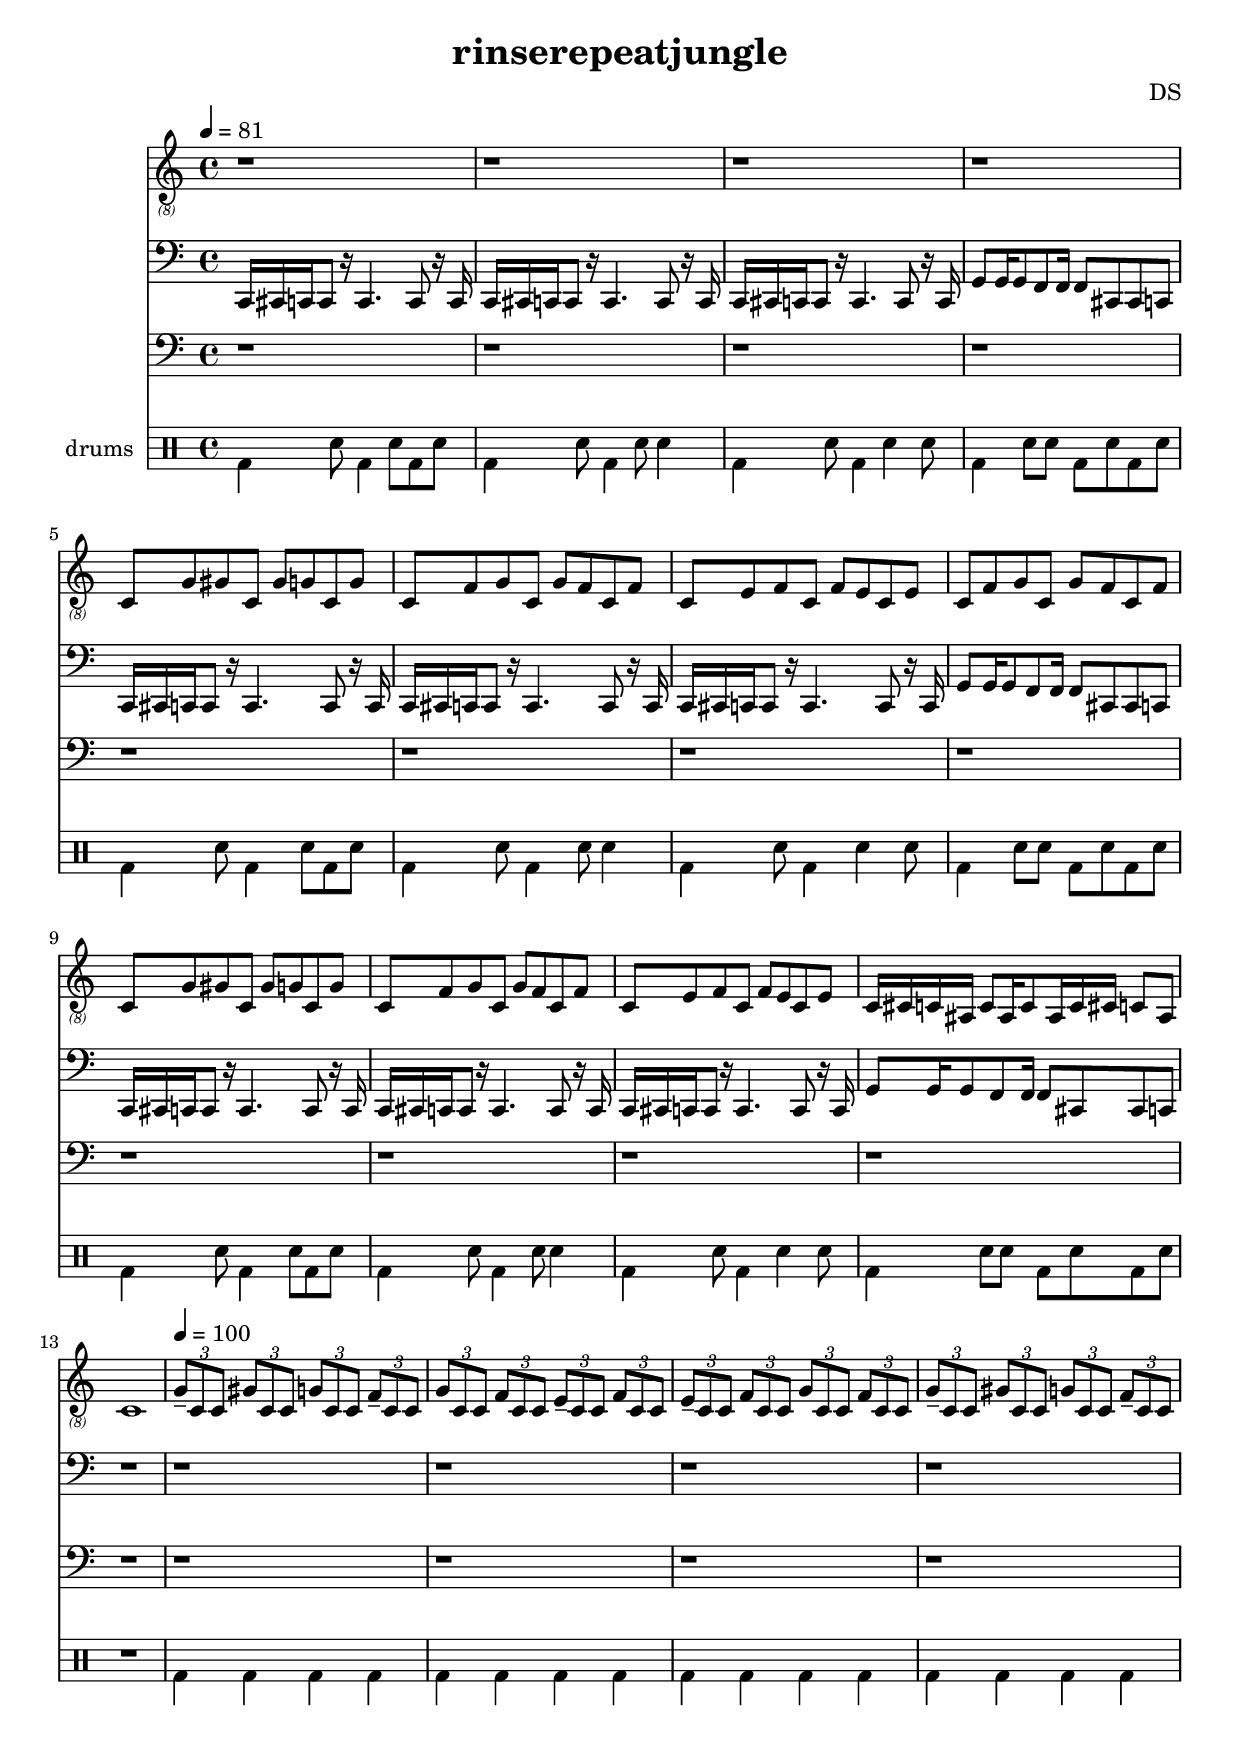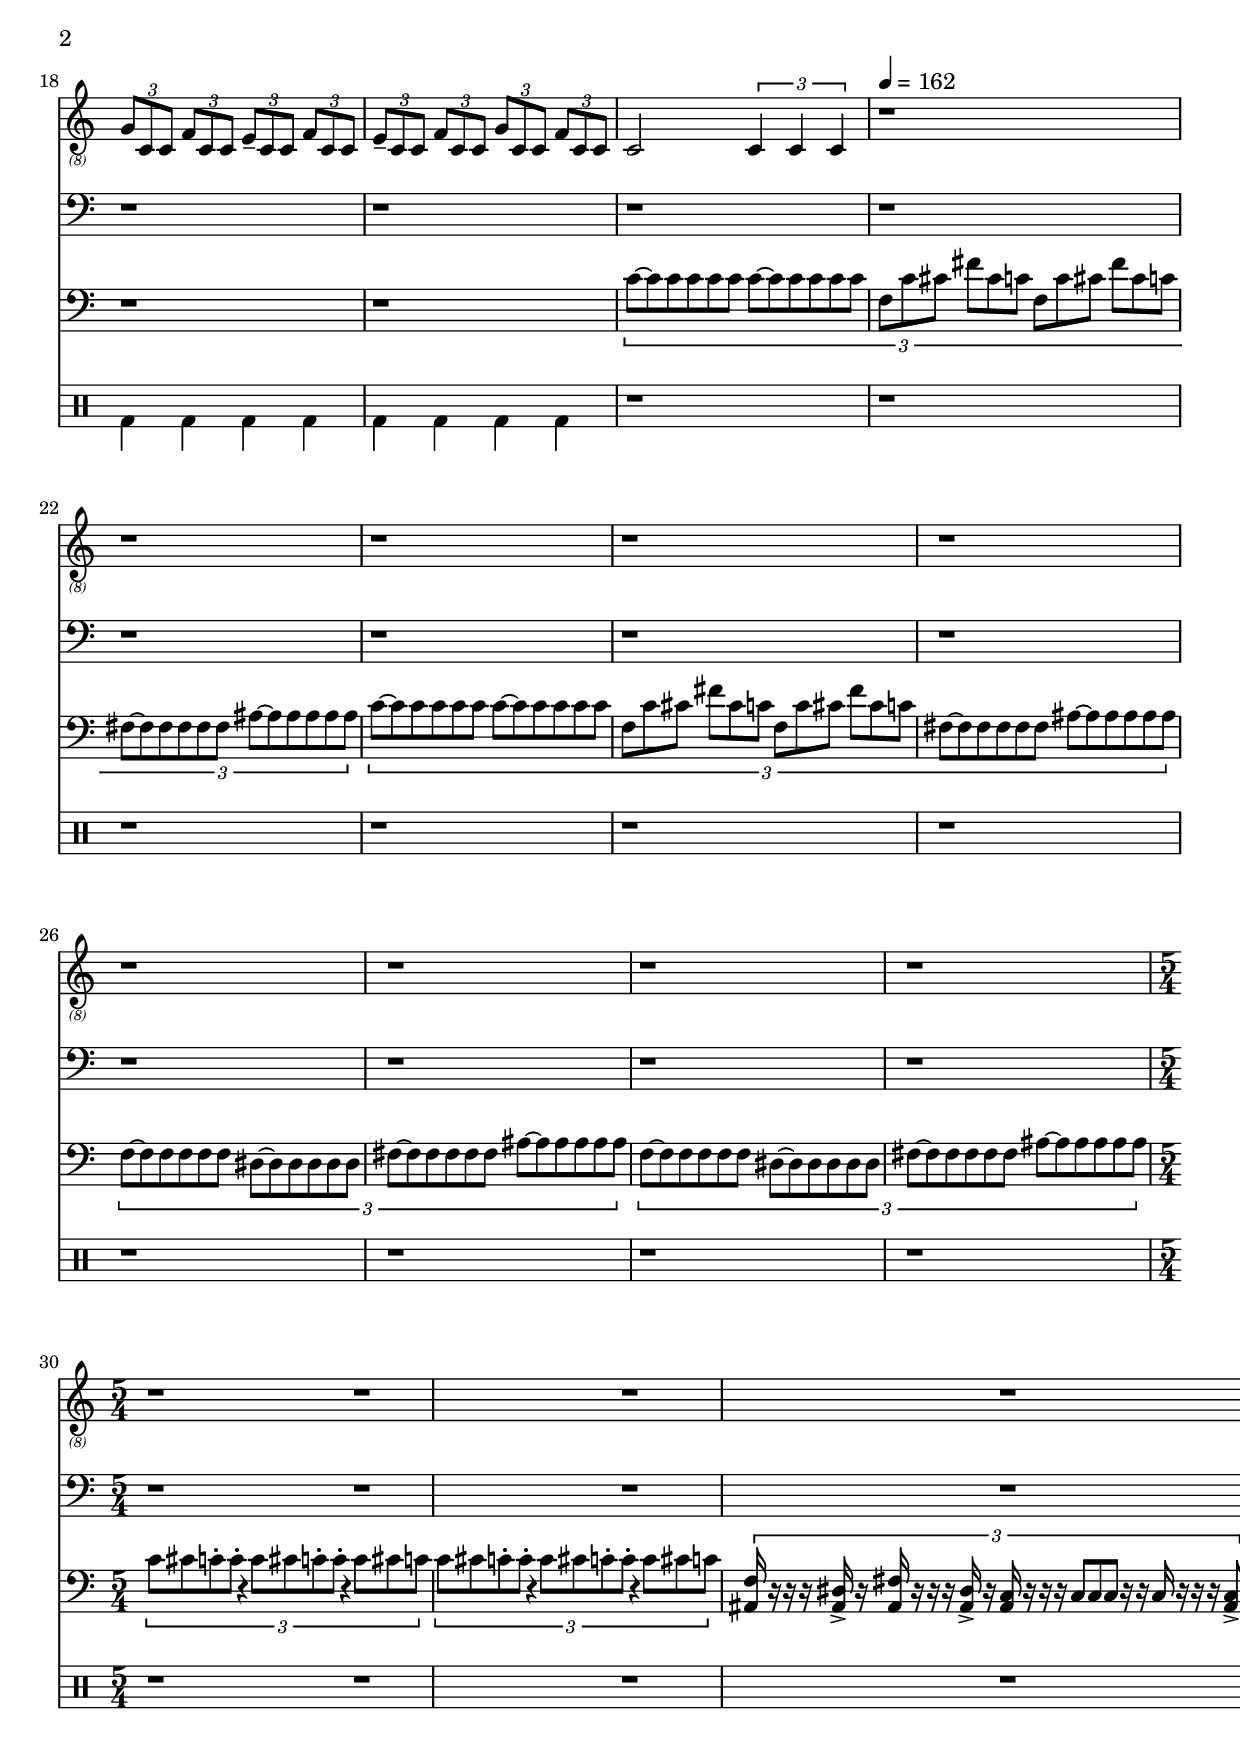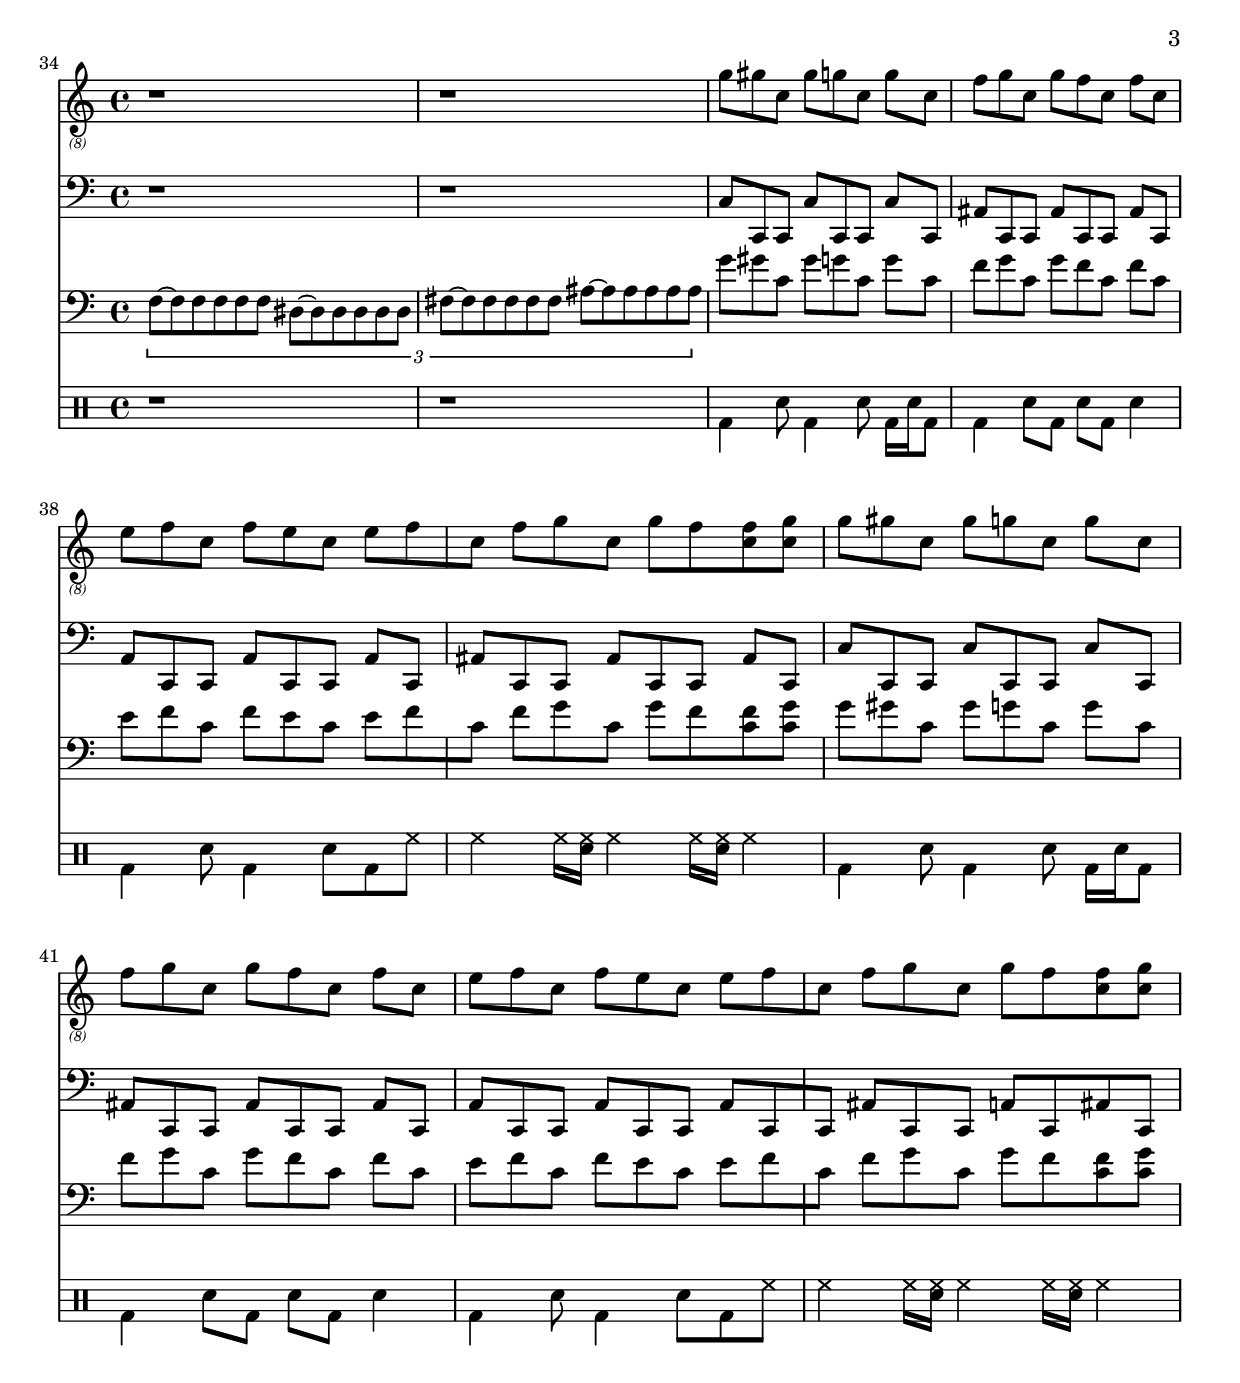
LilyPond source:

junglebdsn = \drummode {
  bd4 sn8 bd4 sn8 bd16 sn16 bd8
  bd4 sn8 bd8 sn8 bd8 sn4
  bd4 sn8 bd4 sn8 bd8 hh8
  hh4 hh16 <hh sn> hh4 hh16 <hh sn> hh4
}

jungledrum = {
  %\tempo 4=100
  \junglebdsn
  \junglebdsn
}

junglerhythm = \relative c {
  c8[ c, c]
  c'[ c, c]
  c' c,
  
  ais'[ c, c]
  ais'[ c, c]
  ais' c,
  
  a'[ c, c]
  a'[ c, c]
  a' c,
  
  ais'[ c, c]
  ais'[ c, c]
  ais' c,
}

junglerhythmAlt = \relative c {
  c8[ c, c]
  c'[ c, c]
  c' c,
  
  ais'[ c, c]
  ais'[ c, c]
  ais' c,
  
  a'[ c, c]
  a'[ c, c]
  a'[ c, c]
  ais'[ c, c]
  a' c, ais' c,
}

junglerhythmLine = {
  \clef bass
  \time 4/4
  \tempo 4=162

  %\tempo 4=100
  \junglerhythm
  \junglerhythmAlt
}

% c last
junglemelodyfourfour = \relative c {
  g'8[ gis c,]
  gis'[ g c,]
  g' c, 
  
  f[ g c, ]
  g'[ f c ]
  f c 
  
  e[ f c ]
  f[ e c ]
  e c 
  
  f[ g c, ]
  g'[ f c ]
  f c 
}

junglemelodyfourfourAlt = \relative c' {
  g'8[ gis c,]
  gis'[ g c,]
  g' c, 
  
  f[ g c, ]
  g'[ f c ]
  f c 
  
  e[ f c ]
  f[ e c ]
  e[ f c ]
  
  f
  g c,
  g' f <f c> <g c,> 
  %f[ g c, ]
  %g'[ f c ]
  
}

junglemelodyLine = {
  \time 4/4
  \tempo 4=162
  %\tempo 4=100

  
  \junglemelodyfourfourAlt
  \junglemelodyfourfourAlt
  %\melodyfourfour
}

%\score {
%  <<
%    \new Staff = "junglemelody line" \junglemelodyLine
%    \new Staff = "junglerhythm line" \junglerhythmLine
%    
%    \new DrumStaff \with { instrumentName = "drums" }
%    <<
%      \new DrumVoice { \stemDown \jungledrum }
%    >>
%  >>
%  \layout { }
%  \midi { }
%}

\version "2.24.3"

\header {
  title = "wayspart"
  composer = "DS"
}

wayspartOne = \relative c' {
  % TODO figure out where whole note c, carries out
  \tuplet 3/2 {
    c8[~c c c c c]
    c~[c c c c c]
    f, c' cis fis cis c
    f, c' cis fis cis c
    fis,~[fis fis fis fis fis]
    ais~[ais ais ais ais ais]
  }
}

wayspartTwo = \relative c' {
  \tuplet 3/2 {
    f,~[f f f f f]
    dis~[dis dis dis dis dis]
    fis~[fis fis fis fis fis]
    ais~[ais ais ais ais ais]
  }
}

% basically perfect; 5/4 time
elusiveIntro = \relative c' {
  \tuplet 3/2 {
    c8[ cis c\staccato c\staccato] r4
    c8[ cis c\staccato c\staccato] r4
    c8[ cis c]
  }
}

% dabass
emptyTriplets = \relative c, {
  \tuplet 3/2 {
    c16 c c c c c
    c c c c c c
    c c c
    
    c16 c c c c c
    c c c c c c
    c c c
  }
}

% the elusive rhythm!
elusiveTranscribed = \relative c {
  \tuplet 3/2 {
    <f ais,>16 r r r <dis ais>\accent r
    <fis ais,> r r r <dis ais>\accent r
    <c ais> r r
    
    r c8[ c8 c8]
    r16 r c r r r
    
    %<c ais>16 r16
    %<c ais>8
    %<c ais>16~16
    <c ais>8\accent
    %<c ais>16~16\accent
  }
}

elusiveAlt = \relative c {
  \tuplet 3/2 {
    <f ais,>4\staccato <dis ais>8\accent
    <fis ais,>4\staccato <dis ais>8\accent
    <c ais>4
    
    c8[ c8 c8] r8 c8 r8
    
    %<c ais>16 r16
    %<c ais>8
    %<c ais>16~16
    <c ais>8\accent %let ring out while different instrument plays melodyTwo
    %<c ais>16~16\accent
  }
}

% everything all 6/4 time followed by chaotic parts and then the
% main melody with all triplets that switches mid part to the 3 3 2 3 3 2 (so 4/4) version
% that transitions to jungle

wayspartLine = {
  \clef bass
  \time 4/4
  \tempo 4=162
  \wayspartOne
  \wayspartOne
  \wayspartTwo
  \wayspartTwo
  \time 5/4
  \elusiveIntro
  \elusiveIntro
  \elusiveAlt
  \elusiveAlt
  \time 4/4
  \wayspartTwo
}

%\score {
%  <<
%    \new Staff = "melody line" \melodyLine
%    
%    \new DrumStaff \with { instrumentName = "drums" }
%    <<
%      \new DrumVoice { \stemDown \drumbb }
%    >>
%  >>
%  \layout { }
%  \midi { }
%}


\version "2.24.3"

\header {
  title = "rinserepeatjungle"
  composer = "DS"
}

bdsn_I = \drummode {
  bd4 sn8 bd4 sn8 bd8 sn8
  bd4 sn8 bd4 sn8 sn4
  bd4 sn8 bd4 sn4 sn8
  bd4 sn8 sn8 bd8 sn8 bd8 sn8
}

bdquarters = \drummode {
  bd4 bd4 bd4 bd4
  bd4 bd4 bd4 bd4
  bd4 bd4 bd4 bd4
}


rhythm = \relative c, {
  c16 cis c
  c8 r16
  c4.
  c8 r16
  c16
}

rhythmEnd = \relative c {
  g8 g16 g8
  f8 f16 f8
  cis8 cis8 c8
}

rhythmLoop = {
  \rhythm
  \rhythm
  \rhythm
  \rhythmEnd
}


melodyTranscribed = \relative c' {
  g c, c
  gis' c, c 
  g' c, c
  
  f c c
  g' c, c
  f c c
  
  e c c
  f c c
  e c c
  f c c
  g' c, c
  f c c
}

melody = \relative c' {
  \tuplet 3/2 { g8\tenuto c, c }
  \tuplet 3/2 { gis' c, c }
  \tuplet 3/2 { g' c, c }
  
  \tuplet 3/2 { f\tenuto c c }
  \tuplet 3/2 { g' c, c }
  \tuplet 3/2 { f c c }
  
  \tuplet 3/2 { e\tenuto c c }
  \tuplet 3/2 { f c c }
  \tuplet 3/2 { e\tenuto c c }
  \tuplet 3/2 { f c c }
  \tuplet 3/2 { g' c, c }
  \tuplet 3/2 { f c c }
}

melodyAlt = \relative c' {
  \tuplet 3/2 { g8 gis c, }
  \tuplet 3/2 { gis' g c, }
  \tuplet 3/2 { g' f c }
  
  \tuplet 3/2 { f g c, }
  \tuplet 3/2 { g' f c }
  \tuplet 3/2 { f e c }
  
  \tuplet 3/2 { e f c }
  \tuplet 3/2 { f e c }
  \tuplet 3/2 { e f c }
  \tuplet 3/2 { f g c, }
  \tuplet 3/2 { g' f c }
  \tuplet 3/2 { f g c, }
}

melodyfourfour = \relative c {
  c8 g' gis
  c, gis' g
  c, g'
  
  c, f g
  c, g' f
  c f
  
  c e f
  c f e
  c e
  
  % NOTE needs ending
}

melodyfourfourEndOne = \relative c {
  c f g
  c, g' f
  c f
}

melodyfourfourEndTwo = \relative c {
  c16 cis c ais c8
  ais16 c8
  ais16 c cis c8 ais
  c1
}

drumbb = {
  \bdsn_I
  \bdsn_I
  \bdsn_I
  r1
  %\tempo 4=100
  \bdquarters
  \bdquarters
  r1
  
  r1 r r r r r r r r r r r r r r r
  \junglebdsn
  \junglebdsn
}


rhythmLine = {
  \clef bass
  \time 4/4
  \tempo 4=81
  \rhythmLoop
  \rhythmLoop
  \rhythmLoop
  
  r1 r r r r r r
  
  r
  \tempo 4=162
  r1 r r r r r r r r r r r r r r r
  \junglerhythm
  \junglerhythmAlt
}

melodyLine = {
  \clef "treble_(8)"
  \time 4/4
  \tempo 4=81
  
  r1 r r r
  \melodyfourfour \melodyfourfourEndOne
  \melodyfourfour \melodyfourfourEndTwo
  
  \tempo 4=100
  \melody
  \melody
  
  % TODO nicer transition
  c2 \tuplet 3/2 {c4 c c }
  
  
  
  \tempo 4=162
  r1 r r r r r r r r r r r r r r r
  \junglemelodyfourfourAlt
  \junglemelodyfourfourAlt
}

wayspartWrapper = {
  \clef bass

  r1 r r r r r r r r r r r r r r r r r r
  

  \wayspartOne
  \wayspartOne
  \wayspartTwo
  \wayspartTwo
  \time 5/4
  \elusiveIntro
  \elusiveIntro
  \elusiveTranscribed
  \elusiveTranscribed
  \time 4/4
  \wayspartTwo
  \junglemelodyfourfourAlt
  \junglemelodyfourfourAlt
}

\score {
  <<
    \new Staff = "melody line" \melodyLine
    \new Staff = "rhythm line" \rhythmLine
    \new Staff = "wayspart line" \wayspartWrapper
    
    \new DrumStaff \with { instrumentName = "drums" }
    <<
      \new DrumVoice { \stemDown \drumbb }
    >>
  >>
  \layout { }
  \midi { }
}